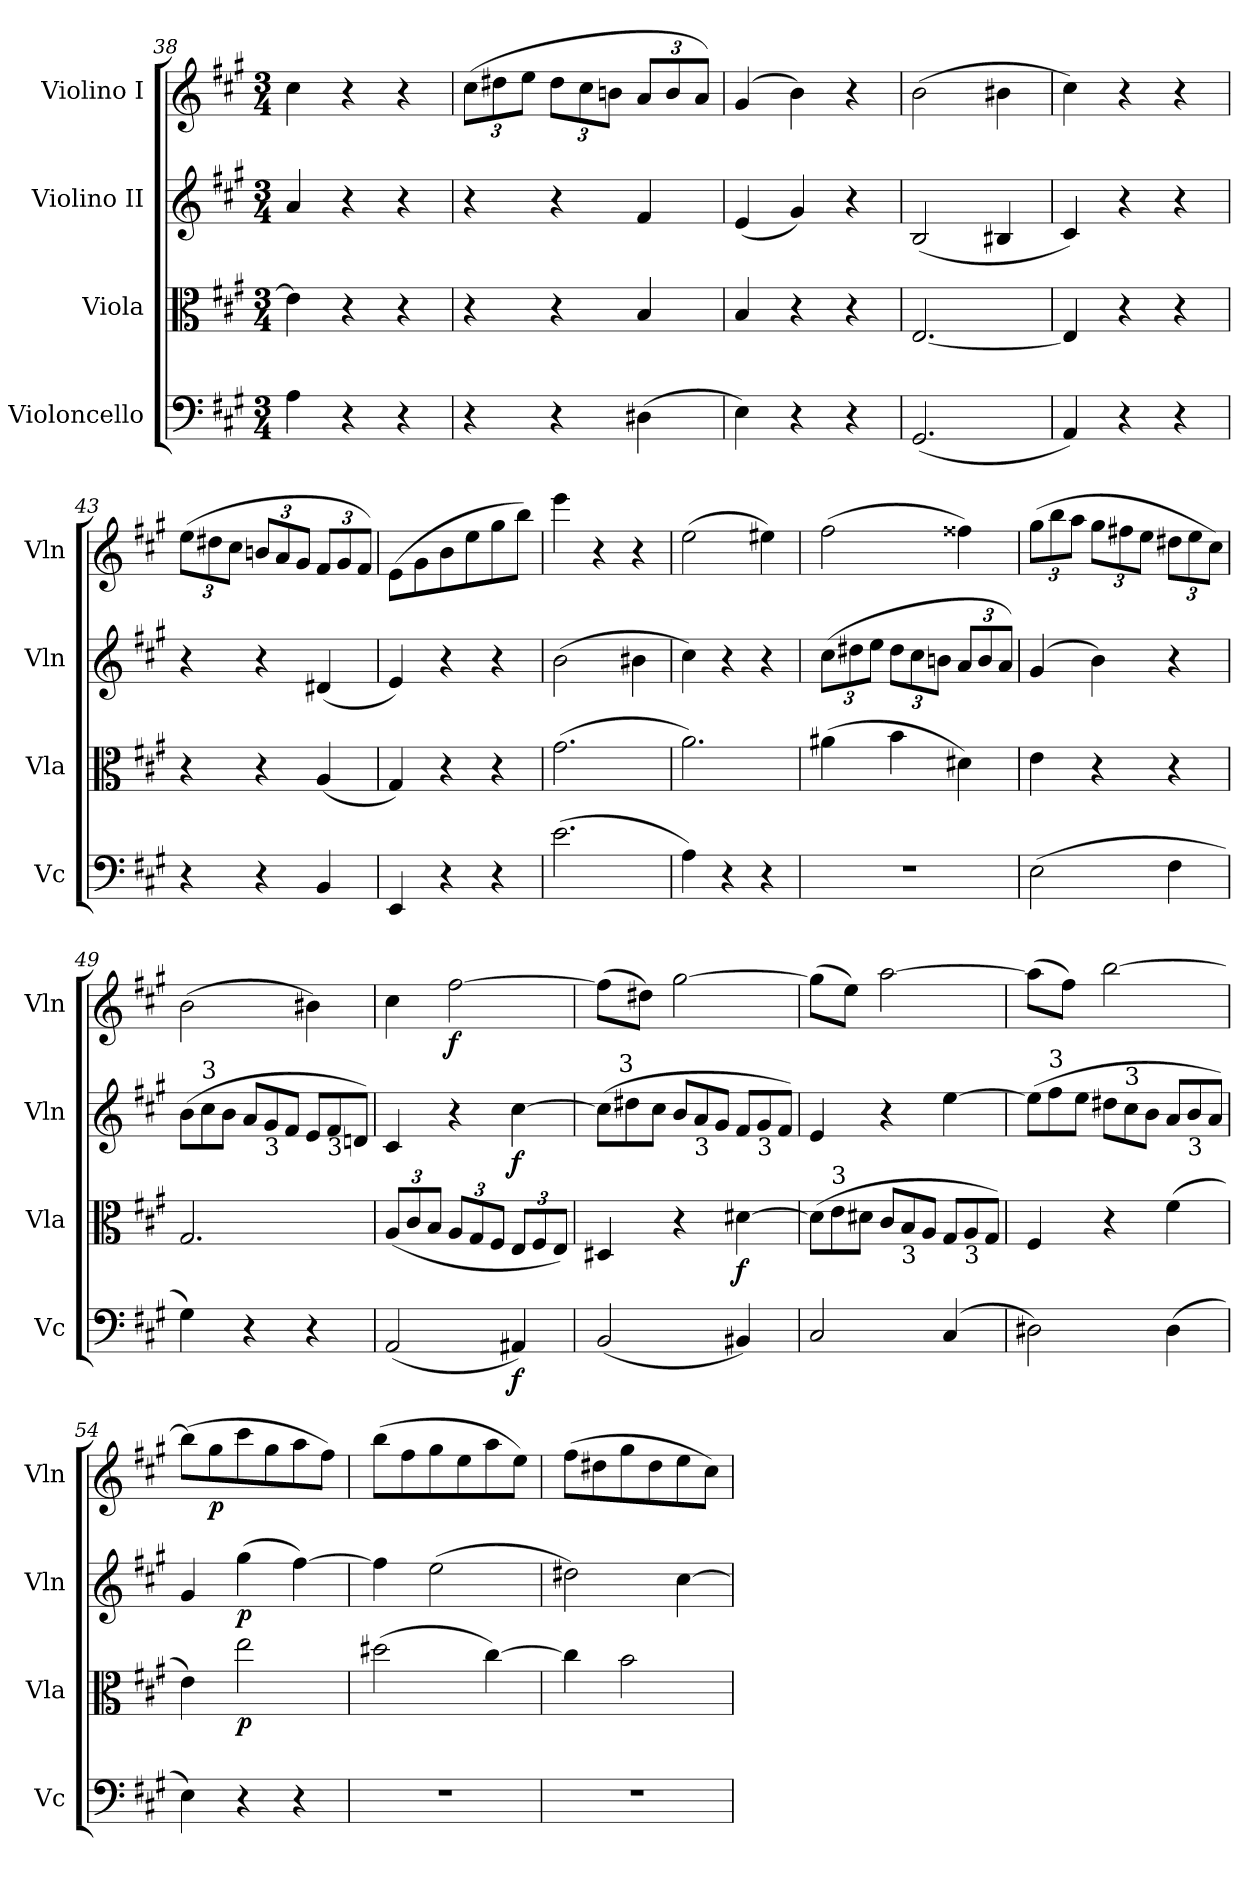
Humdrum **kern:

**kern	**dynam	**kern	**dynam	**kern	**dynam	**kern	**dynam
*part4	*part4	*part3	*part3	*part2	*part2	*part1	*part1
*staff4	*staff4	*staff3	*staff3	*staff2	*staff2	*staff1	*staff1
*I"Violoncello	*	*I"Viola	*	*I"Violino II	*	*I"Violino I	*
*I'Vc	*	*I'Vla	*	*I'Vln	*	*I'Vln	*
*clefF4	*	*clefC3	*	*clefG2	*	*clefG2	*
*k[f#c#g#]	*	*k[f#c#g#]	*	*k[f#c#g#]	*	*k[f#c#g#]	*
*A:	*	*A:	*	*A:	*	*A:	*
*M3/4	*	*M3/4	*	*M3/4	*	*M3/4	*
=38	=38	=38	=38	=38	=38	=38	=38
4A	.	4e]	.	4a	.	4cc#	.
4r	.	4r	.	4r	.	4r	.
4r	.	4r	.	4r	.	4r	.
!!LO:LB:g=z
=39	=39	=39	=39	=39	=39	=39	=39
*	*	*	*	*	*	*Xbrackettup	*
4r	.	4r	.	4r	.	(12cc#L	.
.	.	.	.	.	.	12dd#X	.
.	.	.	.	.	.	12eeJ	.
4r	.	4r	.	4r	.	12dd#L	.
.	.	.	.	.	.	12cc#	.
.	.	.	.	.	.	12bnJ	.
(4D#X	.	4B	.	4f#	.	12aL	.
.	.	.	.	.	.	12b	.
.	.	.	.	.	.	12aJ)	.
=40	=40	=40	=40	=40	=40	=40	=40
4E)	.	4B	.	(4e	.	(4g#	.
4r	.	4r	.	4g#)	.	4b)	.
4r	.	4r	.	4r	.	4r	.
=41	=41	=41	=41	=41	=41	=41	=41
(2.GG#	.	[2.E	.	(2B	.	(2b	.
.	.	.	.	4B#X	.	4b#X	.
=42	=42	=42	=42	=42	=42	=42	=42
4AA)	.	4E]	.	4c#)	.	4cc#)	.
4r	.	4r	.	4r	.	4r	.
4r	.	4r	.	4r	.	4r	.
=43	=43	=43	=43	=43	=43	=43	=43
4r	.	4r	.	4r	.	(12eeL	.
.	.	.	.	.	.	12dd#X	.
.	.	.	.	.	.	12cc#J	.
4r	.	4r	.	4r	.	12bnL	.
.	.	.	.	.	.	12a	.
.	.	.	.	.	.	12g#J	.
4BB	.	(4A	.	(4d#X	.	12f#L	.
.	.	.	.	.	.	12g#	.
.	.	.	.	.	.	12f#J)	.
=44	=44	=44	=44	=44	=44	=44	=44
4EE	.	4G#)	.	4e)	.	(8eL	.
.	.	.	.	.	.	8g#	.
4r	.	4r	.	4r	.	8b	.
.	.	.	.	.	.	8ee	.
4r	.	4r	.	4r	.	8gg#	.
.	.	.	.	.	.	8bbJ)	.
=45	=45	=45	=45	=45	=45	=45	=45
(2.e	.	(2.g#	.	(2b	.	4eee	.
.	.	.	.	.	.	4r	.
.	.	.	.	4b#X	.	4r	.
=46	=46	=46	=46	=46	=46	=46	=46
4A)	.	2.a)	.	4cc#)	.	(2ee	.
4r	.	.	.	4r	.	.	.
4r	.	.	.	4r	.	4ee#X)	.
!!LO:LB:g=z
=47	=47	=47	=47	=47	=47	=47	=47
*	*	*	*	*Xbrackettup	*	*	*
2.r	.	(4a#X	.	(12cc#L	.	(2ff#	.
.	.	.	.	12dd#X	.	.	.
.	.	.	.	12eeJ	.	.	.
.	.	4b	.	12dd#L	.	.	.
.	.	.	.	12cc#	.	.	.
.	.	.	.	12bnJ	.	.	.
.	.	4d#X)	.	12aL	.	4ff##X)	.
.	.	.	.	12b	.	.	.
.	.	.	.	12aJ)	.	.	.
=48	=48	=48	=48	=48	=48	=48	=48
(2E	.	4e	.	(4g#	.	(12gg#L	.
.	.	.	.	.	.	12bb	.
.	.	.	.	.	.	12aaJ	.
.	.	4r	.	4b)	.	12gg#L	.
.	.	.	.	.	.	12ff#X	.
.	.	.	.	.	.	12eeJ	.
4F#	.	4r	.	4r	.	12dd#XL	.
.	.	.	.	.	.	12ee	.
.	.	.	.	.	.	12cc#J)	.
=49	=49	=49	=49	=49	=49	=49	=49
*	*	*	*	*Xtuplet	*	*	*
4G#)	.	2.G#	.	(12bL	.	(2b	.
!	!	!	!	!LO:TX:a:t=3	!	!	!
.	.	.	.	12cc#	.	.	.
.	.	.	.	12bJ	.	.	.
4r	.	.	.	12aL	.	.	.
!	!	!	!	!LO:TX:b:t=3	!	!	!
.	.	.	.	12g#	.	.	.
.	.	.	.	12f#J	.	.	.
4r	.	.	.	12eL	.	4b#X)	.
!	!	!	!	!LO:TX:b:t=3	!	!	!
.	.	.	.	12f#	.	.	.
.	.	.	.	12dnJ)	.	.	.
=50	=50	=50	=50	=50	=50	=50	=50
*	*	*Xbrackettup	*	*	*	*	*
(2AA	.	(12AL	.	4c#	.	4cc#	.
.	.	12c#	.	.	.	.	.
.	.	12BJ	.	.	.	.	.
.	.	12AL	.	4r	.	[2ff#	f
.	.	12G#	.	.	.	.	.
.	.	12F#J	.	.	.	.	.
4AA#X)	f	12EL	.	[4cc#	f	.	.
.	.	12F#	.	.	.	.	.
.	.	12EJ)	.	.	.	.	.
=51	=51	=51	=51	=51	=51	=51	=51
(2BB	.	4D#X	.	(12cc#L]	.	(8ff#L]	.
!	!	!	!	!LO:TX:a:t=3	!	!	!
.	.	.	.	12dd#X	.	.	.
.	.	.	.	.	.	8dd#XJ)	.
.	.	.	.	12cc#J	.	.	.
.	.	4r	.	12bL	.	[2gg#	.
!	!	!	!	!LO:TX:b:t=3	!	!	!
.	.	.	.	12a	.	.	.
.	.	.	.	12g#J	.	.	.
4BB#X)	.	[4d#X	f	12f#L	.	.	.
!	!	!	!	!LO:TX:b:t=3	!	!	!
.	.	.	.	12g#	.	.	.
.	.	.	.	12f#J)	.	.	.
!!LO:LB:g=z
=52	=52	=52	=52	=52	=52	=52	=52
*	*	*Xtuplet	*	*	*	*	*
2C#	.	(12d#L]	.	4e	.	(8gg#L]	.
!	!	!LO:TX:a:t=3	!	!	!	!	!
.	.	12e	.	.	.	.	.
.	.	.	.	.	.	8eeJ)	.
.	.	12d#J	.	.	.	.	.
.	.	12c#L	.	4r	.	[2aa	.
!	!	!LO:TX:b:t=3	!	!	!	!	!
.	.	12B	.	.	.	.	.
.	.	12AJ	.	.	.	.	.
(4C#	.	12G#L	.	[4ee	.	.	.
!	!	!LO:TX:b:t=3	!	!	!	!	!
.	.	12A	.	.	.	.	.
.	.	12G#J)	.	.	.	.	.
=53	=53	=53	=53	=53	=53	=53	=53
2D#X)	.	4F#	.	(12eeL]	.	(8aaL]	.
!	!	!	!	!LO:TX:a:t=3	!	!	!
.	.	.	.	12ff#	.	.	.
.	.	.	.	.	.	8ff#J)	.
.	.	.	.	12eeJ	.	.	.
.	.	4r	.	12dd#XL	.	[2bb	.
!	!	!	!	!LO:TX:a:t=3	!	!	!
.	.	.	.	12cc#	.	.	.
.	.	.	.	12bJ	.	.	.
(4D#	.	(4f#	.	12aL	.	.	.
!	!	!	!	!LO:TX:b:t=3	!	!	!
.	.	.	.	12b	.	.	.
.	.	.	.	12aJ)	.	.	.
=54	=54	=54	=54	=54	=54	=54	=54
4E)	.	4e)	.	4g#	.	(8bbL]	.
.	.	.	.	.	.	8gg#	p
4r	.	2ee	p	(4gg#	p	8ccc#	.
.	.	.	.	.	.	8gg#	.
4r	.	.	.	[4ff#)	.	8aa	.
.	.	.	.	.	.	8ff#J)	.
=55	=55	=55	=55	=55	=55	=55	=55
2.r	.	(2dd#X	.	4ff#]	.	(8bbL	.
.	.	.	.	.	.	8ff#	.
.	.	.	.	(2ee	.	8gg#	.
.	.	.	.	.	.	8ee	.
.	.	[4cc#)	.	.	.	8aa	.
.	.	.	.	.	.	8eeJ)	.
=56	=56	=56	=56	=56	=56	=56	=56
2.r	.	4cc#]	.	2dd#X)	.	(8ff#L	.
.	.	.	.	.	.	8dd#X	.
.	.	2b	.	.	.	8gg#	.
.	.	.	.	.	.	8dd#	.
.	.	.	.	[4cc#	.	8ee	.
.	.	.	.	.	.	8cc#J)	.
=	=	=	=	=	=	=	=
*-	*-	*-	*-	*-	*-	*-	*-
